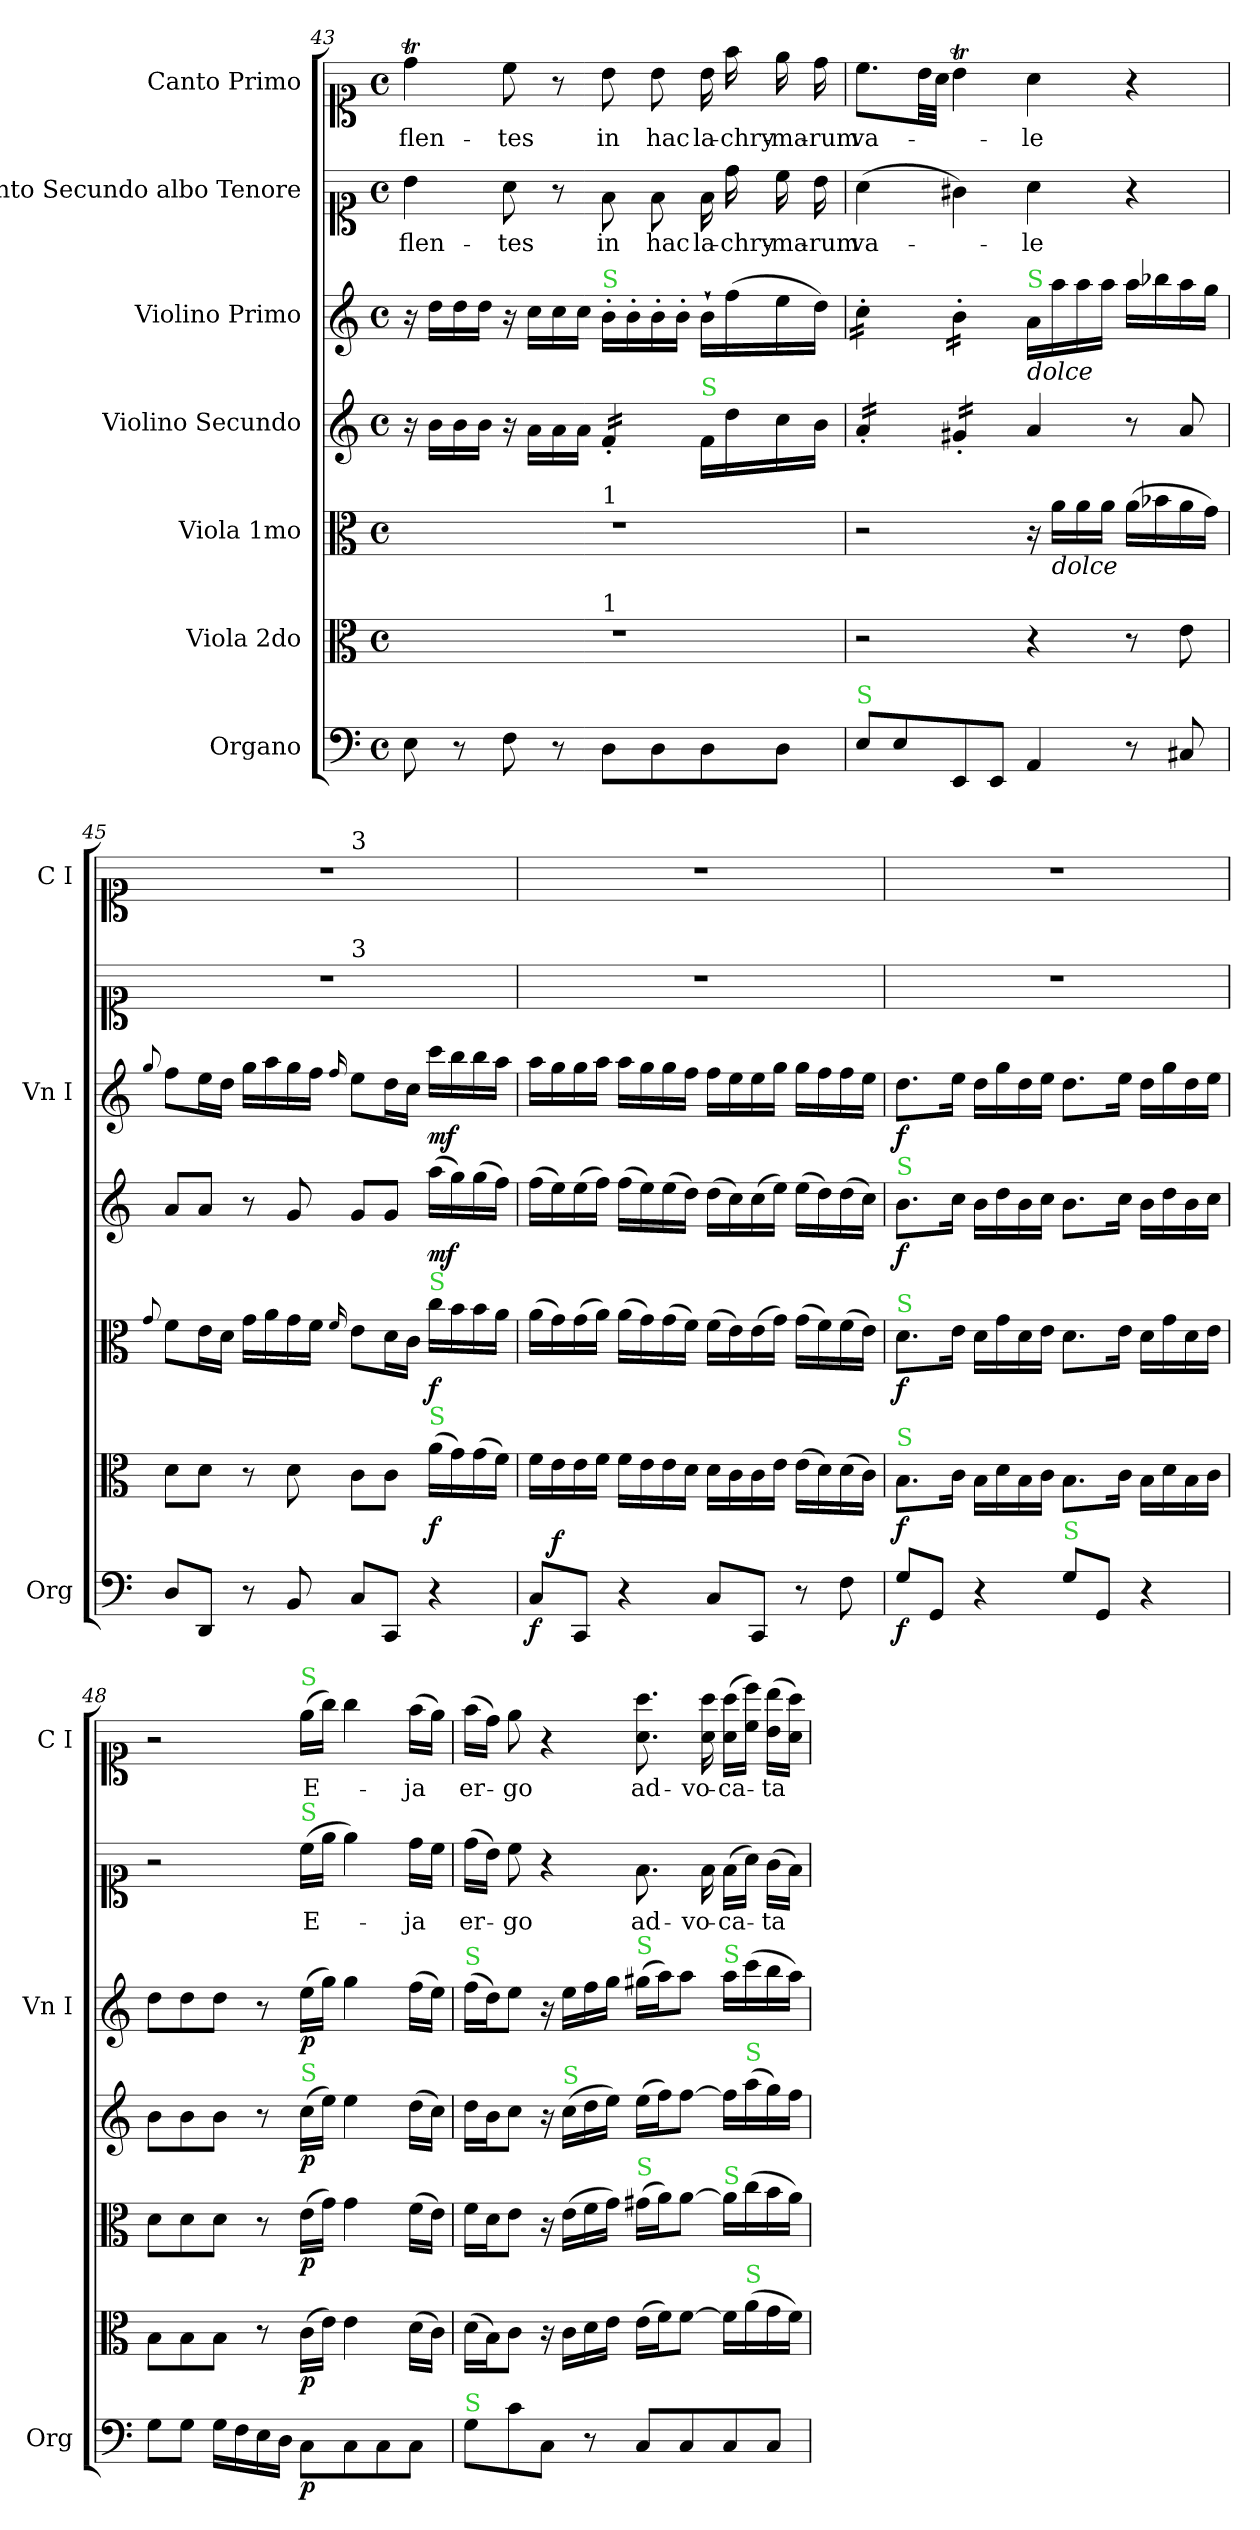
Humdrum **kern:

**kern	**dynam	**kern	**dynam	**kern	**dynam	**kern	**dynam	**kern	**dynam	**kern	**text	**kern	**text
*part7	*part7	*part6	*part6	*part5	*part5	*part4	*part4	*part3	*part3	*part2	*part2	*part1	*part1
*staff7	*staff7	*staff6	*staff6	*staff5	*staff5	*staff4	*staff4	*staff3	*staff3	*staff2	*staff2	*staff1	*staff1
*I"Organo	*	*I"Viola 2do	*	*I"Viola 1mo	*	*I"Violino Secundo	*	*I"Violino Primo	*	*I"Canto Secundo albo Tenore	*	*I"Canto Primo	*
*I'Org	*	*	*	*	*	*	*	*I'Vn I	*	*	*	*I'C I	*
*clefF4	*	*clefC3	*	*clefC3	*	*clefG2	*	*clefG2	*	*clefC1	*	*clefC1	*
*k[]	*	*k[]	*	*k[]	*	*k[]	*	*k[]	*	*k[]	*	*k[]	*
*C:	*	*C:	*	*C:	*	*C:	*	*C:	*	*C:	*	*C:	*
*M4/4	*	*M4/4	*	*M4/4	*	*M4/4	*	*M4/4	*	*M4/4	*	*M4/4	*
*met(c)	*	*met(c)	*	*met(c)	*	*met(c)	*	*met(c)	*	*met(c)	*	*met(c)	*
=43	=43	=43	=43	=43	=43	=43	=43	=43	=43	=43	=43	=43	=43
!	!	!	!	!LO:TX:a:color=limegreen:t=S	!	!	!	!	!	!	!	!	!
!	!	!LO:TX:a:color=limegreen:t=S	!	!	!	!	!	!	!	!	!	!	!
*	*	*^	*	*^	*	*	*	*	*	*	*	*	*
8E\	.	1r	2ryy	.	1r	2ryy	.	16r	.	16r	.	4b\	flen-	4ddT\	flen-
.	.	.	.	.	.	.	.	16b\LL	.	16dd\LL	.	.	.	.	.
8r	.	.	.	.	.	.	.	16b\	.	16dd\	.	.	.	.	.
.	.	.	.	.	.	.	.	16b\JJ	.	16dd\JJ	.	.	.	.	.
8F\	.	.	.	.	.	.	.	16r	.	16r	.	8a\	-tes	8cc\	-tes
.	.	.	.	.	.	.	.	16a\LL	.	16cc\LL	.	.	.	.	.
8r	.	.	.	.	.	.	.	16a\	.	16cc\	.	8r	.	8r	.
.	.	.	.	.	.	.	.	16a\JJ	.	16cc\JJ	.	.	.	.	.
!	!	!	!	!	!	!	!	!	!	!LO:TX:a:color=limegreen:t=S	!	!	!	!	!
!	!	!	!	!	!	!	!	!LO:TX:a:color=limegreen:t=S	!	!	!	!	!	!	!
!	!	!	!	!	!	!LO:TX:a:t=1	!	!	!	!	!	!	!	!	!
!	!	!	!LO:TX:a:t=1	!	!	!	!	!	!	!	!	!	!	!	!
*	*	*	*	*	*	*	*	*tremolo	*	*	*	*	*	*	*
8D\L	.	.	2ryy	.	.	2ryy	.	16f'/LL	.	16b'\LL	.	8f\	in	8b\	in
.	.	.	.	.	.	.	.	16f'/	.	16b'\	.	.	.	.	.
8D\	.	.	.	.	.	.	.	16f'/	.	16b'\	.	8f\	hac	8b\	hac
.	.	.	.	.	.	.	.	16f'/JJ	.	16b'\JJ	.	.	.	.	.
*	*	*	*	*	*	*	*	*Xtremolo	*	*	*	*	*	*	*
!	!	!	!	!	!	!	!	!LO:TX:a:color=limegreen:t=S	!	!	!	!	!	!	!
8D\	.	.	.	.	.	.	.	16f/LL	.	16b`\LL	.	16f\	la-	16b\	la-
.	.	.	.	.	.	.	.	16dd\	.	(16ff\	.	16dd\	-chry-	16ff\	-chry-
8D\J	.	.	.	.	.	.	.	16cc\	.	16ee\	.	16cc\	-ma-	16ee\	-ma-
.	.	.	.	.	.	.	.	16b\JJ	.	16dd\JJ)	.	16b\	-rum	16dd\	-rum
=44	=44	=44	=44	=44	=44	=44	=44	=44	=44	=44	=44	=44	=44	=44	=44
!	!	!	!	!	!	!	!	!	!	!LO:TX:a:color=limegreen:t=S	!	!	!	!	!
!LO:TX:a:color=limegreen:t=S	!	!	!	!	!	!	!	!	!	!	!	!	!	!	!
*	*	*v	*v	*	*	*	*	*	*	*	*	*	*	*	*
*	*	*	*	*v	*v	*	*	*	*	*	*	*	*	*
*	*	*	*	*	*	*tremolo	*	*	*	*	*	*	*
*	*	*	*	*	*	*	*	*tremolo	*	*	*	*	*
8E\L	.	2r	.	2r	.	16a'/LL	.	16cc'\LL	.	(4a\	va-	8.cc\L	va-
.	.	.	.	.	.	16a'/	.	16cc'\	.	.	.	.	.
8E\	.	.	.	.	.	16a'/	.	16cc'\	.	.	.	.	.
.	.	.	.	.	.	16a'/JJ	.	16cc'\JJ	.	.	.	32b\LL	.
.	.	.	.	.	.	.	.	.	.	.	.	32a\JJJ	.
8EE/	.	.	.	.	.	16g#X'/LL	.	16b'\LL	.	4g#X\)	.	4bt\	.
.	.	.	.	.	.	16g#X'/	.	16b'\	.	.	.	.	.
8EE/J	.	.	.	.	.	16g#X'/	.	16b'\	.	.	.	.	.
.	.	.	.	.	.	16g#X'/JJ	.	16b'\JJ	.	.	.	.	.
*	*	*	*	*	*	*	*	*Xtremolo	*	*	*	*	*
*	*	*	*	*	*	*Xtremolo	*	*	*	*	*	*	*
!	!	!	!	!	!	!	!	!LO:TX:a:color=limegreen:t=S	!	!	!	!	!
!	!	!	!	!	!	!	!	!LO:TX:b:i:t=dolce	!	!	!	!	!
4AA/	.	4r	.	16r	.	4a/	.	16a/LL	.	4a\	-le	4a\	-le
!	!	!	!	!LO:TX:b:i:t=dolce	!	!	!	!	!	!	!	!	!
.	.	.	.	16a\LL	.	.	.	16aa\	.	.	.	.	.
.	.	.	.	16a\	.	.	.	16aa\	.	.	.	.	.
.	.	.	.	16a\JJ	.	.	.	16aa\JJ	.	.	.	.	.
8r	.	8r	.	(16a\LL	.	8r	.	16aa\LL	.	4r	.	4r	.
.	.	.	.	16b-X\	.	.	.	16bb-X\	.	.	.	.	.
8C#X/	.	8e\	.	16a\	.	8a/	.	16aa\	.	.	.	.	.
.	.	.	.	16g\JJ)	.	.	.	16gg\JJ	.	.	.	.	.
=45	=45	=45	=45	=45	=45	=45	=45	=45	=45	=45	=45	=45	=45
.	.	.	.	8qqg/	.	.	.	8qqgg/	.	.	.	.	.
!	!	!	!	!	!	!	!	!	!	!	!	!LO:TX:a:color=limegreen:t=S	!
!	!	!	!	!	!	!	!	!	!	!LO:TX:a:color=limegreen:t=S	!	!	!
*	*	*	*	*	*	*	*	*	*	*^	*	*^	*
8D/L	.	8d\L	.	8f\L	.	8a/L	.	8ff\L	.	1r	2ryy	.	1r	2ryy	.
8DD/J	.	8d\J	.	16e\L	.	8a/J	.	16ee\L	.	.	.	.	.	.	.
.	.	.	.	16d\JJ	.	.	.	16dd\JJ	.	.	.	.	.	.	.
8r	.	8r	.	16g\LL	.	8r	.	16gg\LL	.	.	.	.	.	.	.
.	.	.	.	16a\	.	.	.	16aa\	.	.	.	.	.	.	.
8BB/	.	8d\	.	16g\	.	8g/	.	16gg\	.	.	.	.	.	.	.
.	.	.	.	16f\JJ	.	.	.	16ff\JJ	.	.	.	.	.	.	.
.	.	.	.	16qqf/	.	.	.	16qqff/	.	.	.	.	.	.	.
!	!	!	!	!	!	!	!	!	!	!	!	!	!	!LO:TX:a:t=3	!
!	!	!	!	!	!	!	!	!	!	!	!LO:TX:a:t=3	!	!	!	!
8C/L	.	8c\L	.	8e\L	.	8g/L	.	8ee\L	.	.	2ryy	.	.	2ryy	.
8CC/J	.	8c\J	.	16d\L	.	8g/J	.	16dd\L	.	.	.	.	.	.	.
.	.	.	.	16c\JJ	.	.	.	16cc\JJ	.	.	.	.	.	.	.
!	!	!	!	!LO:TX:a:color=limegreen:t=S	!	!	!	!	!	!	!	!	!	!	!
!	!	!LO:TX:a:color=limegreen:t=S	!	!	!	!	!	!	!	!	!	!	!	!	!
!	!	!	!LO:DY:b	!	!LO:DY:b	!	!LO:DY:b	!	!LO:DY:b	!	!	!	!	!	!
4r	.	(16a\LL	f	16cc\LL	f	(16aa\LL	mf	16ccc\LL	mf	.	.	.	.	.	.
.	.	16g\)	.	16b\	.	16gg\)	.	16bb\	.	.	.	.	.	.	.
.	.	(16g\	.	16b\	.	(16gg\	.	16bb\	.	.	.	.	.	.	.
.	.	16f\JJ)	.	16a\JJ	.	16ff\JJ)	.	16aa\JJ	.	.	.	.	.	.	.
=46	=46	=46	=46	=46	=46	=46	=46	=46	=46	=46	=46	=46	=46	=46	=46
!LO:TX:a:color=limegreen:t=S	!	!	!	!	!	!	!	!	!	!	!	!	!	!	!
!	!LO:DY:b	!	!	!	!	!	!	!	!	!	!	!	!	!	!
*	*	*	*	*	*	*	*	*	*	*v	*v	*	*	*	*
*^	*	*	*	*	*	*	*	*	*	*	*	*v	*v	*
8C/L	16ryy	f	16f\LL	.	(16a\LL	.	(16ff\LL	.	16aa\LL	.	1r	.	1r	.
!	!	!LO:DY:a	!	!	!	!	!	!	!	!	!	!	!	!
.	2...ryy	f	16e\	.	16g\)	.	16ee\)	.	16gg\	.	.	.	.	.
8CC/J	.	.	16e\	.	(16g\	.	(16ee\	.	16gg\	.	.	.	.	.
.	.	.	16f\JJ	.	16a\JJ)	.	16ff\JJ)	.	16aa\JJ	.	.	.	.	.
4r	.	.	16f\LL	.	(16a\LL	.	(16ff\LL	.	16aa\LL	.	.	.	.	.
.	.	.	16e\	.	16g\)	.	16ee\)	.	16gg\	.	.	.	.	.
.	.	.	16e\	.	(16g\	.	(16ee\	.	16gg\	.	.	.	.	.
.	.	.	16d\JJ	.	16f\JJ)	.	16dd\JJ)	.	16ff\JJ	.	.	.	.	.
8C/L	.	.	16d\LL	.	(16f\LL	.	(16dd\LL	.	16ff\LL	.	.	.	.	.
.	.	.	16c\	.	16e\)	.	16cc\)	.	16ee\	.	.	.	.	.
8CC/J	.	.	16c\	.	(16e\	.	(16cc\	.	16ee\	.	.	.	.	.
.	.	.	16e\JJ	.	16g\JJ)	.	16ee\JJ)	.	16gg\JJ	.	.	.	.	.
8r	.	.	(16e\LL	.	(16g\LL	.	(16ee\LL	.	16gg\LL	.	.	.	.	.
.	.	.	16d\)	.	16f\)	.	16dd\)	.	16ff\	.	.	.	.	.
8F\	.	.	(16d\	.	(16f\	.	(16dd\	.	16ff\	.	.	.	.	.
.	.	.	16c\JJ)	.	16e\JJ)	.	16cc\JJ)	.	16ee\JJ	.	.	.	.	.
=47	=47	=47	=47	=47	=47	=47	=47	=47	=47	=47	=47	=47	=47	=47
!	!	!	!	!	!	!	!LO:TX:a:color=limegreen:t=S	!	!	!	!	!	!	!
!	!	!	!	!	!LO:TX:a:color=limegreen:t=S	!	!	!	!	!	!	!	!	!
!	!	!	!LO:TX:a:color=limegreen:t=S	!	!	!	!	!	!	!	!	!	!	!
!LO:TX:a:color=limegreen:t=S	!	!	!	!	!	!	!	!	!	!	!	!	!	!
!LO:TX:a:color=limegreen:t=S	!	!	!	!	!	!	!	!	!	!	!	!	!	!
!	!	!LO:DY:b	!	!LO:DY:b	!	!LO:DY:b	!	!LO:DY:b	!	!LO:DY:b	!	!	!	!
*v	*v	*	*	*	*	*	*	*	*	*	*	*	*	*
8G\L	f	8.B\L	f	8.d\L	f	8.b\L	f	8.dd\L	f	1r	.	1r	.
8GG/J	.	.	.	.	.	.	.	.	.	.	.	.	.
.	.	16c\Jk	.	16e\Jk	.	16cc\Jk	.	16ee\Jk	.	.	.	.	.
4r	.	16B\LL	.	16d\LL	.	16b\LL	.	16dd\LL	.	.	.	.	.
.	.	16d\	.	16g\	.	16dd\	.	16gg\	.	.	.	.	.
.	.	16B\	.	16d\	.	16b\	.	16dd\	.	.	.	.	.
.	.	16c\JJ	.	16e\JJ	.	16cc\JJ	.	16ee\JJ	.	.	.	.	.
!LO:TX:a:color=limegreen:t=S	!	!	!	!	!	!	!	!	!	!	!	!	!
8G\L	.	8.B\L	.	8.d\L	.	8.b\L	.	8.dd\L	.	.	.	.	.
8GG/J	.	.	.	.	.	.	.	.	.	.	.	.	.
.	.	16c\Jk	.	16e\Jk	.	16cc\Jk	.	16ee\Jk	.	.	.	.	.
4r	.	16B\LL	.	16d\LL	.	16b\LL	.	16dd\LL	.	.	.	.	.
.	.	16d\	.	16g\	.	16dd\	.	16gg\	.	.	.	.	.
.	.	16B\	.	16d\	.	16b\	.	16dd\	.	.	.	.	.
.	.	16c\JJ	.	16e\JJ	.	16cc\JJ	.	16ee\JJ	.	.	.	.	.
=48	=48	=48	=48	=48	=48	=48	=48	=48	=48	=48	=48	=48	=48
8G\L	.	8B\L	.	8d\L	.	8b\L	.	8dd\L	.	2r	.	2r	.
8G\J	.	8B\	.	8d\	.	8b\	.	8dd\	.	.	.	.	.
16G\LL	.	8B\J	.	8d\J	.	8b\J	.	8dd\J	.	.	.	.	.
16F\	.	.	.	.	.	.	.	.	.	.	.	.	.
16E\	.	8r	.	8r	.	8r	.	8r	.	.	.	.	.
16D\JJ	.	.	.	.	.	.	.	.	.	.	.	.	.
!	!	!	!	!	!	!	!	!	!	!	!	!LO:TX:a:color=limegreen:t=S	!
!	!	!	!	!	!	!	!	!	!	!LO:TX:a:color=limegreen:t=S	!	!	!
!	!	!	!	!	!	!LO:TX:a:color=limegreen:t=S	!	!	!	!	!	!	!
!	!LO:DY:b	!	!LO:DY:b	!	!LO:DY:b	!	!LO:DY:b	!	!LO:DY:b	!	!	!	!
8C\L	p	(16c\LL	p	(16e\LL	p	(16cc\LL	p	(16ee\LL	p	(16cc\LL	E-	(16ee\LL	E-
.	.	16e\JJ)	.	16g\JJ)	.	16ee\JJ)	.	16gg\JJ)	.	16ee\JJ	.	16gg\JJ)	.
8C\	.	4e\	.	4g\	.	4ee\	.	4gg\	.	4ee\)	.	4gg\	.
8C\	.	.	.	.	.	.	.	.	.	.	.	.	.
8C\J	.	(16d\LL	.	(16f\LL	.	(16dd\LL	.	(16ff\LL	.	16dd\LL	-ja	(16ff\LL	-ja
.	.	16c\JJ)	.	16e\JJ)	.	16cc\JJ)	.	16ee\JJ)	.	16cc\JJ	.	16ee\JJ)	.
=49	=49	=49	=49	=49	=49	=49	=49	=49	=49	=49	=49	=49	=49
!	!	!	!	!	!	!	!	!LO:TX:a:color=limegreen:t=S	!	!	!	!	!
!LO:TX:a:color=limegreen:t=S	!	!	!	!	!	!	!	!	!	!	!	!	!
8G\L	.	(16d\LL	.	16f\LL	.	16dd\LL	.	(16ff\LL	.	(16dd\LL	er-	(16ff\LL	er-
.	.	16B\J)	.	16d\J	.	16b\J	.	16dd\J)	.	16b\JJ)	.	16dd\JJ)	.
8c\	.	8c\J	.	8e\J	.	8cc\J	.	8ee\J	.	8cc\	-go	8ee\	-go
8C/J	.	16r	.	16r	.	16r	.	16r	.	4r	.	4r	.
!	!	!	!	!	!	!LO:TX:a:color=limegreen:t=S	!	!	!	!	!	!	!
.	.	16c\LL	.	(16e\LL	.	(16cc\LL	.	16ee\LL	.	.	.	.	.
8r	.	16d\	.	16f\	.	16dd\	.	16ff\	.	.	.	.	.
.	.	16e\JJ	.	16g\JJ)	.	16ee\JJ)	.	16gg\JJ	.	.	.	.	.
!	!	!	!	!	!	!	!	!LO:TX:a:color=limegreen:t=S	!	!	!	!	!
!	!	!	!	!LO:TX:a:color=limegreen:t=S	!	!	!	!	!	!	!	!	!
8C/L	.	(16e\LL	.	(16g#X\LL	.	(16ee\LL	.	(16gg#X\LL	.	8.f\	ad-	8.a\ 8.aa\	ad-
.	.	16f\J)	.	16a\J)	.	16ff\J)	.	16aa\J)	.	.	.	.	.
8C/	.	[8f\J	.	[8a\J	.	[8ff\J	.	8aa\J	.	.	.	.	.
.	.	.	.	.	.	.	.	.	.	16f\	-vo-	16a\ 16aa\	-vo-
!	!	!	!	!	!	!	!	!LO:TX:a:color=limegreen:t=S	!	!	!	!	!
!	!	!	!	!LO:TX:a:color=limegreen:t=S	!	!	!	!	!	!	!	!	!
8C/	.	16f\LL]	.	16a\LL]	.	16ff\LL]	.	16aa\LL	.	(16f\LL	-ca-	(16a\ 16aa\LL	-ca-
!	!	!	!	!	!	!LO:TX:a:color=limegreen:t=S	!	!	!	!	!	!	!
!	!	!LO:TX:a:color=limegreen:t=S	!	!	!	!	!	!	!	!	!	!	!
.	.	(16a\	.	(16cc\	.	(16aa\	.	(16ccc\	.	16a\JJ)	.	16cc\ 16ccc\JJ)	.
8C/J	.	16g\	.	16b\	.	16gg\)	.	16bb\	.	(16g\LL	-ta	(16b\ 16bb\LL	-ta
.	.	16f\JJ)	.	16a\JJ)	.	16ff\JJ	.	16aa\JJ)	.	16f\JJ)	.	16a\ 16aa\JJ)	.
=	=	=	=	=	=	=	=	=	=	=	=	=	=
*-	*-	*-	*-	*-	*-	*-	*-	*-	*-	*-	*-	*-	*-
